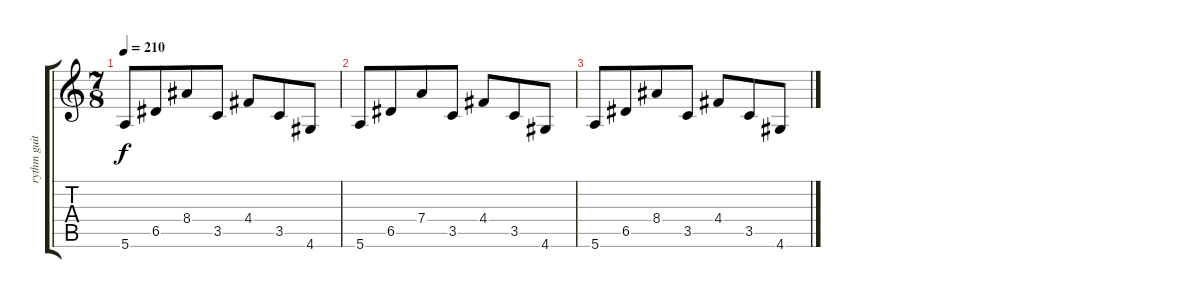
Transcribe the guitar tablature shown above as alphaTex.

\track ("rythm guitar 1" "rythm guit") {instrument distortionguitar}
\staff {score tabs}
\tuning (E4 B3 G3 D3 A2 E2) {hide}
\ts (7 8)
\tempo 210
\clef g2
\ks c
5.6.8{dy f} 6.5.8 8.4.8 3.5.8 4.4.8 3.5.8 4.6.8 |
5.6.8{volume 1} 6.5.8 7.4.8 3.5.8 4.4.8 3.5.8 4.6.8 |
5.6.8 6.5.8 8.4.8 3.5.8 4.4.8 3.5.8 4.6.8
